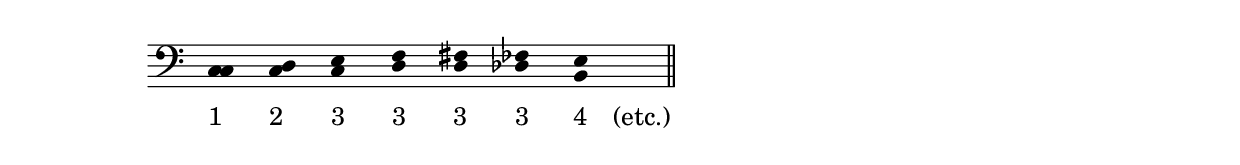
\version "2.10.0"
<<
\new Staff \with {
	\remove "Time_signature_engraver"
	\override Stem #'transparent = ##t
}
\relative c { \clef bass
		\time 2/4
		<c c>
		s4 \bar " "
		<c d>
		s4 \bar " "
		<c e>
		s4  \bar " "
		<d f>
		s4 \bar " "
		<d fis>
		s4  \bar " "
		<des fes>
		s  \bar " "
		<b e>
		s  \bar " "
		\time 1/4
		\hideNotes c \unHideNotes \bar "||"
}
\addlyrics{ "1" "2" "3" "3" "3" "3" "4" "(etc.)" }
>>





